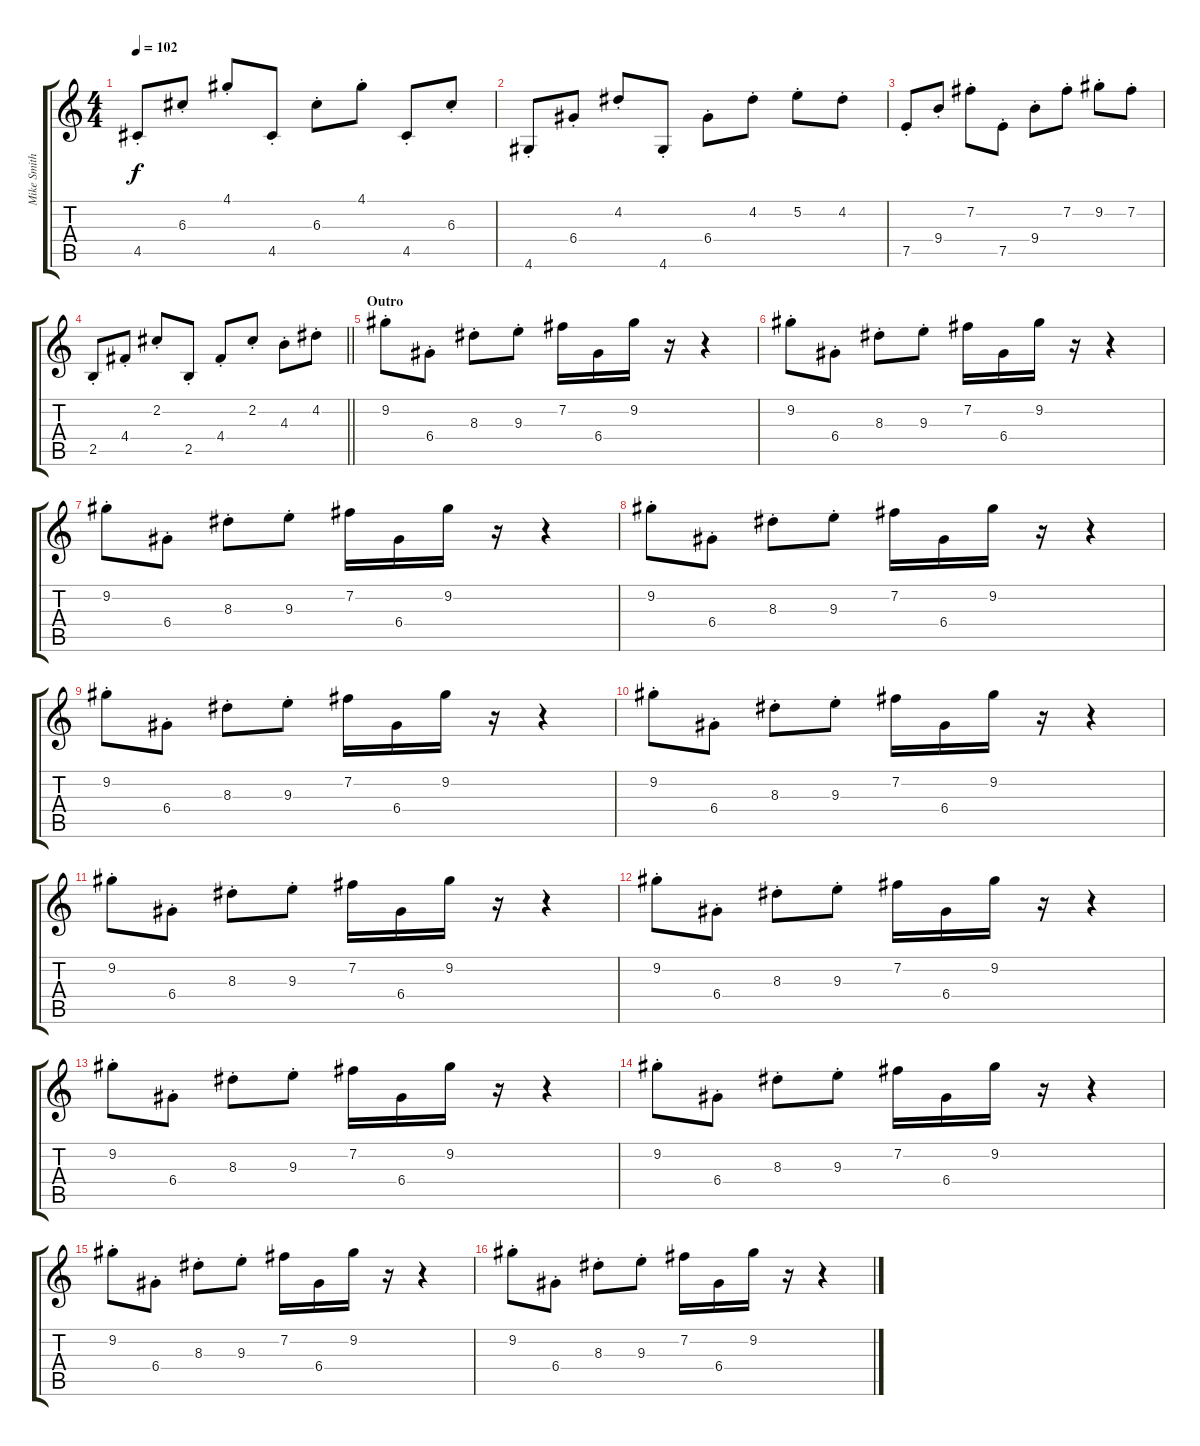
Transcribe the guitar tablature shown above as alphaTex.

\track ("Mike Smith (Electric Guitar)" "Mike Smith") {instrument overdrivenguitar}
\staff {score tabs}
\tuning (E4 B3 G3 D3 A2 E2) {hide}
\ts (4 4)
\tempo 102
\clef g2
\ks c
4.5{st}.8{dy f} 6.3{st}.8 4.1{st}.8 4.5{st}.8 6.3{st}.8 4.1{st}.8 4.5{st}.8 6.3{st}.8 |
4.6{st}.8 6.4{st}.8 4.2{st}.8 4.6{st}.8 6.4{st}.8 4.2{st}.8 5.2{st}.8 4.2{st}.8 |
7.5{st}.8 9.4{st}.8 7.2{st}.8 7.5{st}.8 9.4{st}.8 7.2{st}.8 9.2{st}.8 7.2{st}.8 |
\barLineRight lightlight
2.5{st}.8 4.4{st}.8 2.2{st}.8 2.5{st}.8 4.4{st}.8 2.2{st}.8 4.3{st}.8 4.2{st}.8 |
\section ("" "Outro")
9.2{st}.8{volume 8} 6.4{st}.8 8.3{st}.8 9.3{st}.8 7.2.16 6.4.16 9.2.16 r.16 r.4 |
9.2{st}.8 6.4{st}.8 8.3{st}.8 9.3{st}.8 7.2.16 6.4.16 9.2.16 r.16 r.4 |
9.2{st}.8 6.4{st}.8 8.3{st}.8 9.3{st}.8 7.2.16 6.4.16 9.2.16 r.16 r.4 |
9.2{st}.8 6.4{st}.8 8.3{st}.8 9.3{st}.8 7.2.16 6.4.16 9.2.16 r.16 r.4 |
9.2{st}.8 6.4{st}.8{volume 7} 8.3{st}.8 9.3{st}.8 7.2.16 6.4.16 9.2.16 r.16 r.4 |
9.2{st}.8 6.4{st}.8 8.3{st}.8 9.3{st}.8 7.2.16 6.4.16 9.2.16 r.16 r.4 |
9.2{st}.8 6.4{st}.8 8.3{st}.8 9.3{st}.8 7.2.16 6.4.16 9.2.16 r.16 r.4 |
9.2{st}.8 6.4{st}.8 8.3{st}.8 9.3{st}.8 7.2.16 6.4.16 9.2.16 r.16 r.4 |
9.2{st}.8 6.4{st}.8 8.3{st}.8{volume 4} 9.3{st}.8 7.2.16 6.4.16 9.2.16 r.16 r.4 |
9.2{st}.8 6.4{st}.8 8.3{st}.8 9.3{st}.8 7.2.16 6.4.16 9.2.16 r.16 r.4 |
9.2{st}.8 6.4{st}.8 8.3{st}.8 9.3{st}.8 7.2.16 6.4.16 9.2.16 r.16 r.4 |
9.2{st}.8 6.4{st}.8 8.3{st}.8 9.3{st}.8 7.2.16 6.4.16 9.2.16 r.16 r.4
